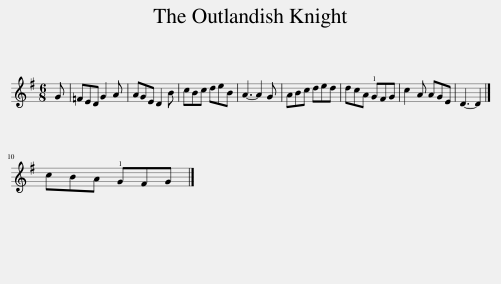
X:1
L:1/8
M:6/8
I:linebreak $
K:G
V:1 treble
V:1
 G | =FED G2 A | AGE D2 B | cBc deB | A3- A2 G | %5
 ABc ded | dcA !1!GFG | c2 A AGE | D3- D2 |]$ cBA !1!GFG |] %10
